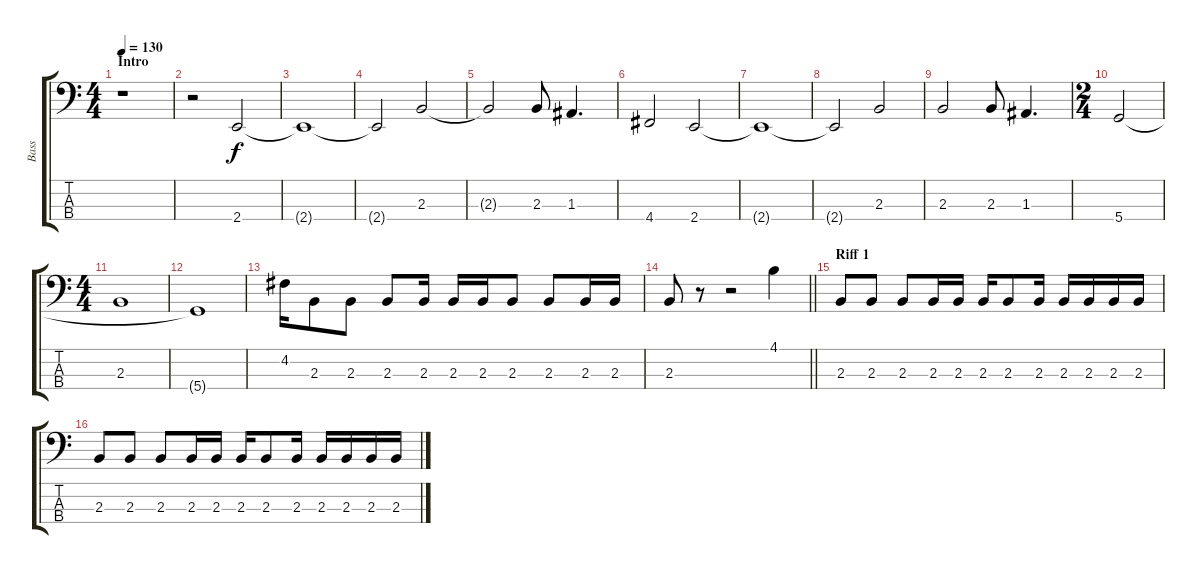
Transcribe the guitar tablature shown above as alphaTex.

\track ("Bass" "Bass") {instrument electricbassfinger}
\staff {score tabs}
\tuning (G2 D2 A1 D1) {hide}
\ts (4 4)
\section ("" "Intro")
\tempo 130
\clef f4
\ks c
r.1{dy f instrument electricbassfinger} |
r.2 2.4.2 |
2.4{t}.1 |
2.4{t}.2 2.3.2 |
2.3{t}.2 2.3.8 1.3.4{d} |
4.4.2 2.4.2 |
2.4{t}.1 |
2.4{t}.2 2.3.2 |
2.3.2 2.3.8 1.3.4{d} |
\ts (2 4)
5.4.2 |
\ts (4 4)
2.3.1 |
5.4{t}.1 |
4.2.16 2.3.8 2.3.8 2.3.8 2.3.16 2.3.16 2.3.16 2.3.8 2.3.8 2.3.16 2.3.16 |
\barLineRight lightlight
2.3.8 r.8 r.2 4.1.4 |
\section ("" "Riff 1")
2.3.8 2.3.8 2.3.8 2.3.16 2.3.16 2.3.16 2.3.8 2.3.16 2.3.16 2.3.16 2.3.16 2.3.16 |
2.3.8 2.3.8 2.3.8 2.3.16 2.3.16 2.3.16 2.3.8 2.3.16 2.3.16 2.3.16 2.3.16 2.3.16
